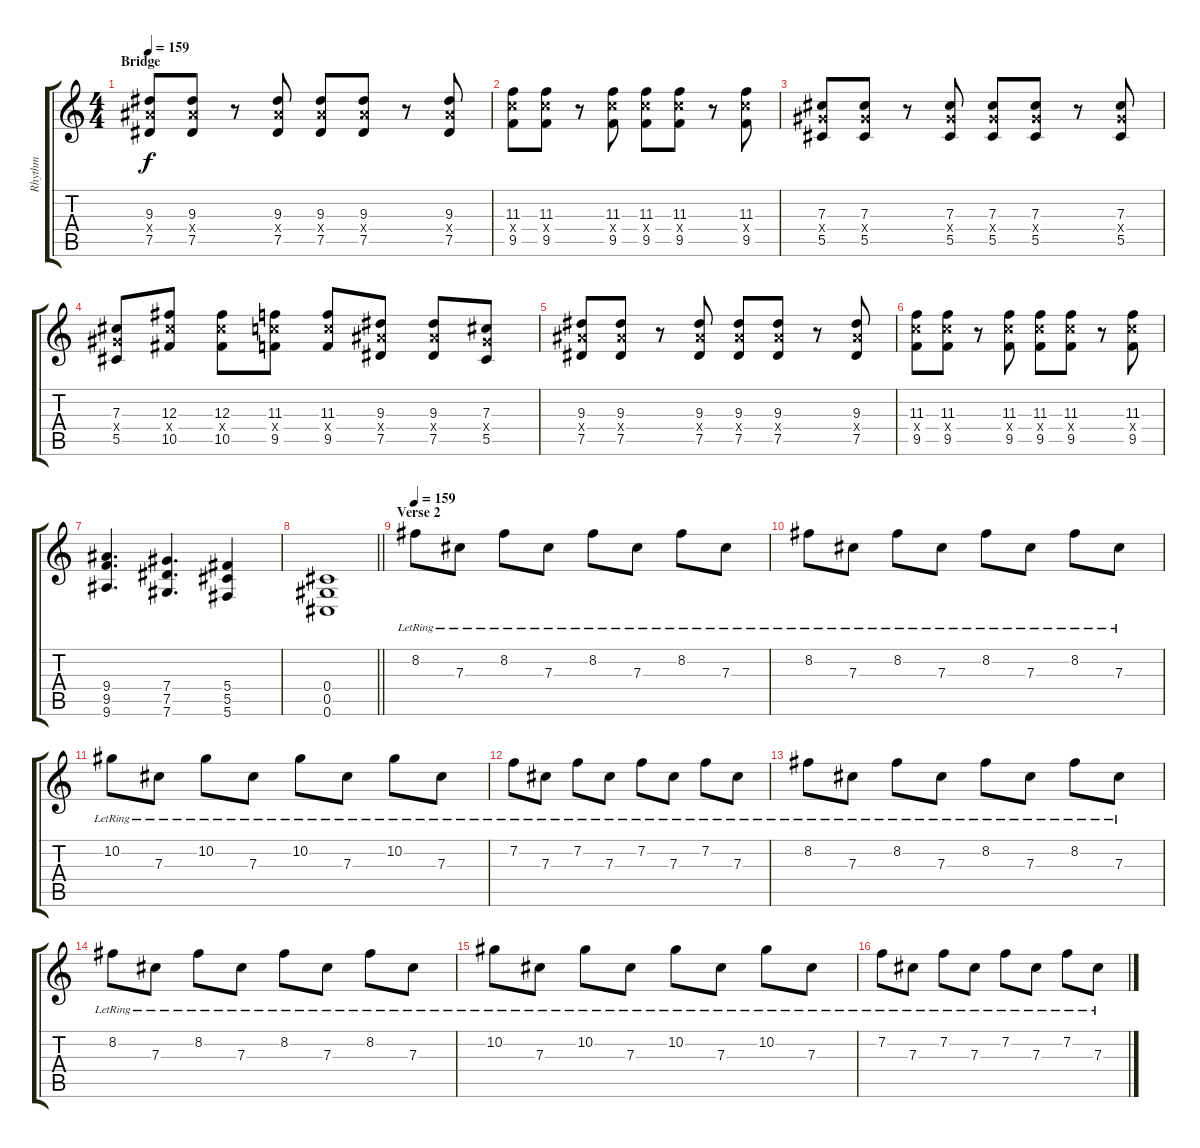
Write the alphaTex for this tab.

\track ("Rhythm" "Rhythm") {instrument distortionguitar}
\staff {score tabs}
\tuning (Eb4 Bb3 Gb3 Db3 Ab2 Db2) {hide}
\ts (4 4)
\section ("" "Bridge")
\tempo 159
\clef g2
\ks c
(9.3 9.4{x} 7.5).8{dy f} (9.3 9.4{x} 7.5).8 r.8 (9.3 9.4{x} 7.5).8 (9.3 9.4{x} 7.5).8 (9.3 9.4{x} 7.5).8 r.8 (9.3 9.4{x} 7.5).8 |
(11.3 11.4{x} 9.5).8 (11.3 11.4{x} 9.5).8 r.8 (11.3 11.4{x} 9.5).8 (11.3 11.4{x} 9.5).8 (11.3 11.4{x} 9.5).8 r.8 (11.3 11.4{x} 9.5).8 |
(7.3 7.4{x} 5.5).8 (7.3 7.4{x} 5.5).8 r.8 (7.3 7.4{x} 5.5).8 (7.3 7.4{x} 5.5).8 (7.3 7.4{x} 5.5).8 r.8 (7.3 7.4{x} 5.5).8 |
(7.3 7.4{x} 5.5).8 (12.3 12.4{x} 10.5).8 (12.3 12.4{x} 10.5).8 (11.3 11.4{x} 9.5).8 (11.3 11.4{x} 9.5).8 (9.3 9.4{x} 7.5).8 (9.3 9.4{x} 7.5).8 (7.3 7.4{x} 5.5).8 |
(9.3 9.4{x} 7.5).8 (9.3 9.4{x} 7.5).8 r.8 (9.3 9.4{x} 7.5).8 (9.3 9.4{x} 7.5).8 (9.3 9.4{x} 7.5).8 r.8 (9.3 9.4{x} 7.5).8 |
(11.3 11.4{x} 9.5).8 (11.3 11.4{x} 9.5).8 r.8 (11.3 11.4{x} 9.5).8 (11.3 11.4{x} 9.5).8 (11.3 11.4{x} 9.5).8 r.8 (11.3 11.4{x} 9.5).8 |
(9.4 9.5 9.6).4{d} (7.4 7.5 7.6).4{d} (5.4 5.5 5.6).4 |
\barLineRight lightlight
(0.4 0.5 0.6).1 |
\section ("" "Verse 2")
\tempo 159
8.2{lr}.8{volume 8} 7.3{lr}.8 8.2{lr}.8 7.3{lr}.8 8.2{lr}.8 7.3{lr}.8 8.2{lr}.8 7.3{lr}.8 |
8.2{lr}.8 7.3{lr}.8 8.2{lr}.8 7.3{lr}.8 8.2{lr}.8 7.3{lr}.8 8.2{lr}.8 7.3{lr}.8 |
10.2{lr}.8 7.3{lr}.8 10.2{lr}.8 7.3{lr}.8 10.2{lr}.8 7.3{lr}.8 10.2{lr}.8 7.3{lr}.8 |
7.2{lr}.8 7.3{lr}.8 7.2{lr}.8 7.3{lr}.8 7.2{lr}.8 7.3{lr}.8 7.2{lr}.8 7.3{lr}.8 |
8.2{lr}.8 7.3{lr}.8 8.2{lr}.8 7.3{lr}.8 8.2{lr}.8 7.3{lr}.8 8.2{lr}.8 7.3{lr}.8 |
8.2{lr}.8 7.3{lr}.8 8.2{lr}.8 7.3{lr}.8 8.2{lr}.8 7.3{lr}.8 8.2{lr}.8 7.3{lr}.8 |
10.2{lr}.8 7.3{lr}.8 10.2{lr}.8 7.3{lr}.8 10.2{lr}.8 7.3{lr}.8 10.2{lr}.8 7.3{lr}.8 |
7.2{lr}.8 7.3{lr}.8 7.2{lr}.8 7.3{lr}.8 7.2{lr}.8 7.3{lr}.8 7.2{lr}.8 7.3{lr}.8
